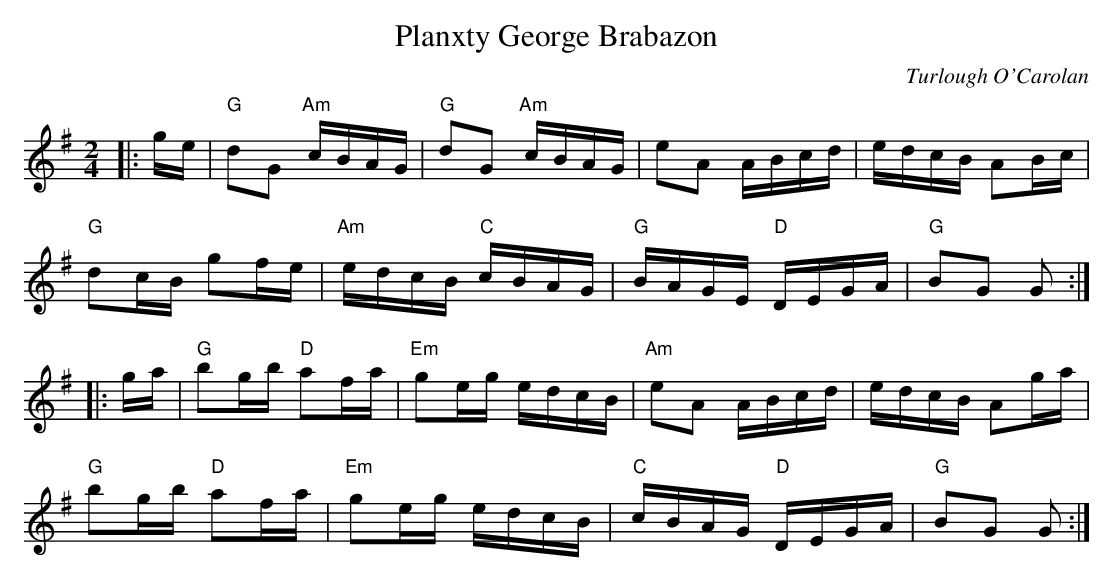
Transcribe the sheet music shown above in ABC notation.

X:1
T:Planxty George Brabazon
M:2/4
L:1/16
C:Turlough O'Carolan
K:G
|:ge | "G"d2G2 "Am"cBAG | "G"d2G2 "Am"cBAG | e2A2 ABcd | edcB A2Bc |
"G"d2cB g2fe | "Am"edcB "C"cBAG | "G"BAGE "D"DEGA | "G"B2G2 G2 :| |:
 ga | "G"b2gb "D"a2fa | "Em"g2eg edcB | "Am"e2A2 ABcd | edcB A2ga |
"G"b2gb "D"a2fa | "Em"g2eg edcB | "C"cBAG "D"DEGA | "G"B2G2 G2 :|
